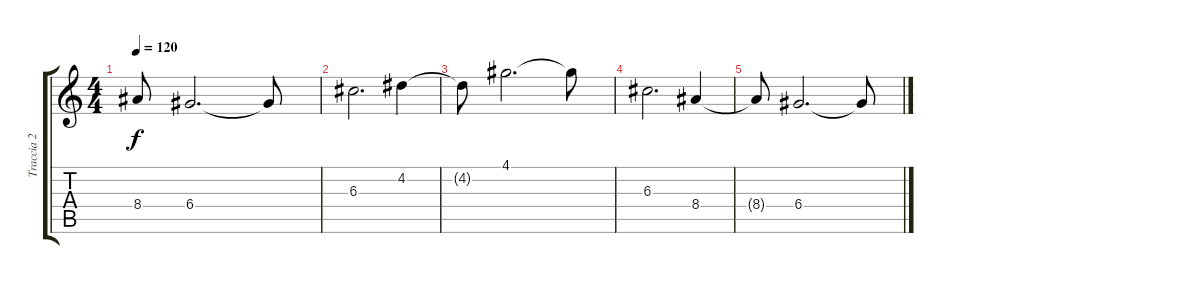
\track ("Traccia 2" "Traccia 2") {instrument acousticguitarsteel}
\staff {score tabs}
\tuning (E4 B3 G3 D3 A2 E2) {hide}
\ts (4 4)
\tempo 120
\clef g2
\ks c
8.4{t}.8{dy f} 6.4.2{d} 6.4{t}.8 |
6.3.2{d} 4.2.4 |
4.2{t}.8 4.1.2{d} 4.1{t}.8 |
6.3.2{d} 8.4.4 |
8.4{t}.8 6.4.2{d} 6.4{t}.8
